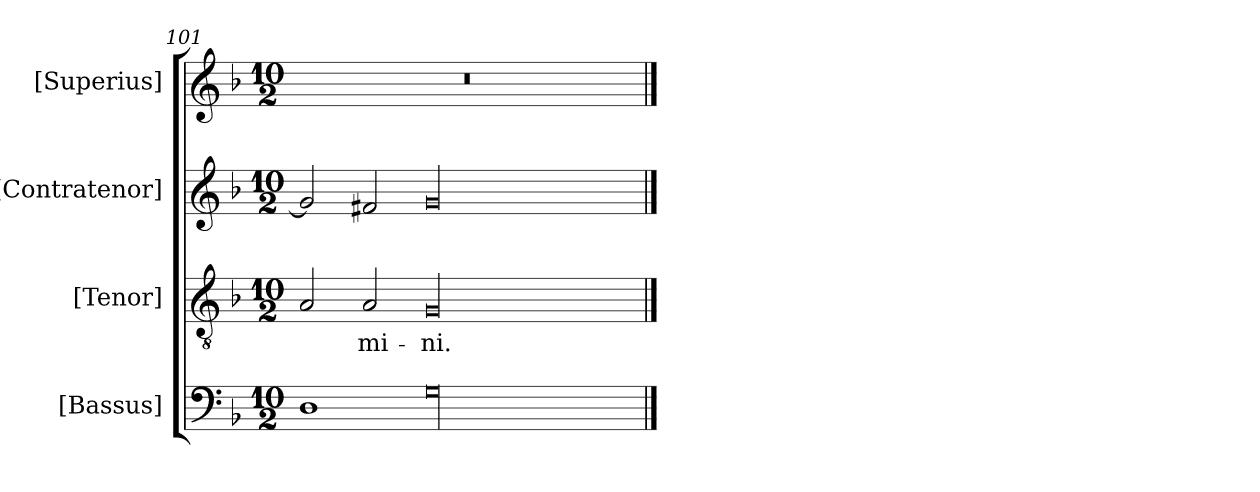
**kern	**text	**kern	**text	**kern	**text	**kern
*part4	*part4	*part3	*part3	*part2	*part2	*part1
*staff4	*staff4	*staff3	*staff3	*staff2	*staff2	*staff1
*I"[Bassus]	*	*I"[Tenor]	*	*I"[Contratenor]	*	*I"[Superius]
*clefF4	*	*clefGv2	*	*clefG2	*	*clefG2
*k[b-]	*	*k[b-]	*	*k[b-]	*	*k[b-]
*M10/2	*	*M10/2	*	*M10/2	*	*M10/2
=101	=101	=101	=101	=101	=101	=101
1D\	.	2A/	.	2g/]	.	1%5r
.	.	2A/	-mi-	2f#X/	.	.
00G\	.	00G/	-ni.	00g/	.	.
==	==	==	==	==	==	==
*-	*-	*-	*-	*-	*-	*-
